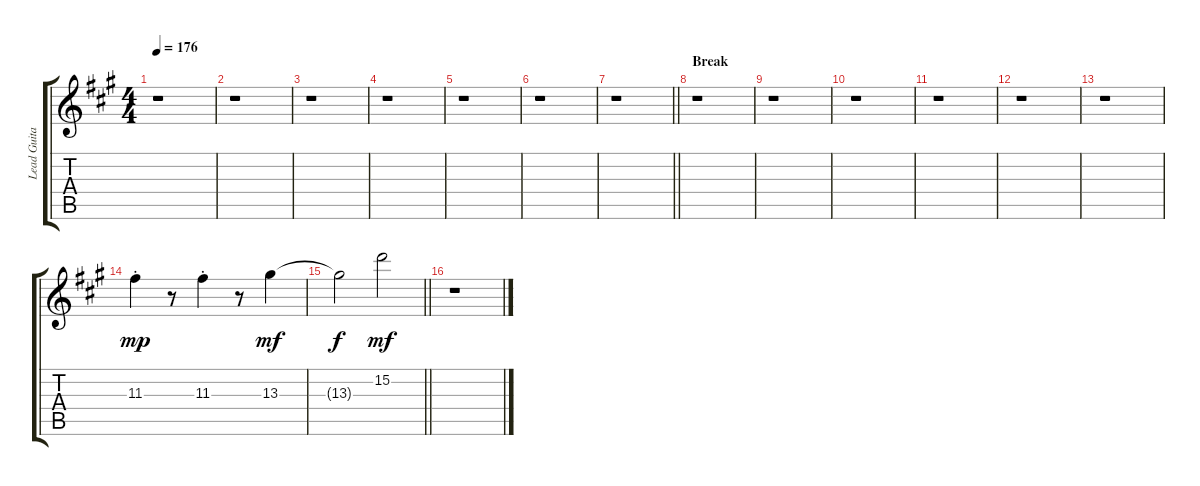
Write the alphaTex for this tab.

\track ("Lead Guitar C" "Lead Guita") {instrument distortionguitar}
\staff {score tabs}
\tuning (E4 B3 G3 D3 A2 E2) {hide}
\ts (4 4)
\tempo 176
\clef g2
\ks f#minor
r.1{dy f} |
r.1 |
r.1 |
r.1 |
r.1 |
r.1 |
\barLineRight lightlight
r.1 |
\section ("" "Break")
r.1 |
r.1 |
r.1 |
r.1 |
r.1 |
r.1 |
11.3{st}.4{dy mp} r.8 11.3{st}.4 r.8 13.3.4{dy mf} |
\barLineRight lightlight
13.3{t}.2{dy f} 15.2.2{dy mf} |
\section ("" "")
r.1
